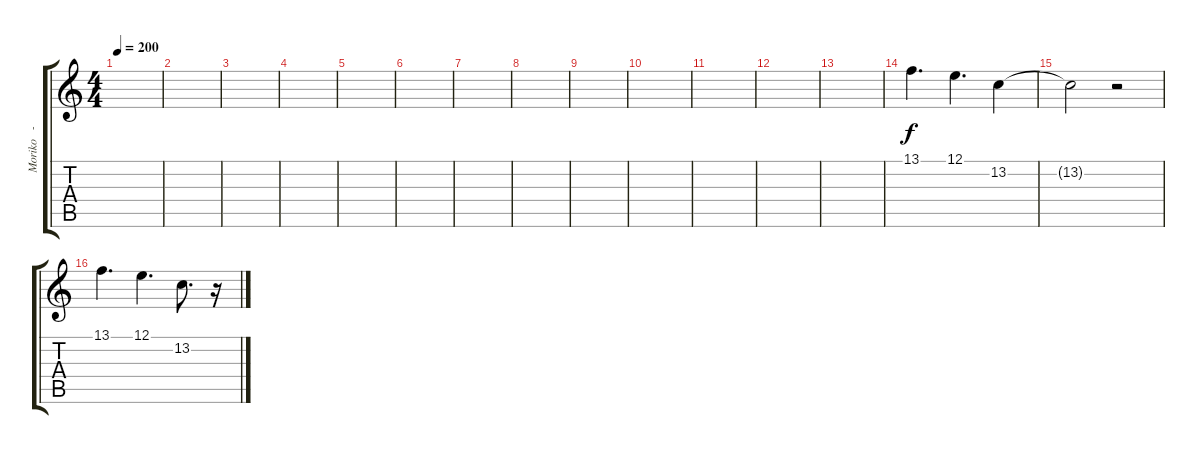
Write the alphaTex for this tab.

\track ("Moriko   - Saxaphone" "Moriko   -") {instrument altosax}
\staff {score tabs}
\tuning (E4 B3 G3 D3 A2 E2) {hide}
\ts (4 4)
\tempo 200
\clef g2
\ks c
|
|
|
|
|
|
|
|
|
|
|
|
|
13.1.4{d} 12.1.4{d} 13.2.4 |
13.2{t}.2 r.2 |
13.1.4{d} 12.1.4{d} 13.2.8{d} r.16
